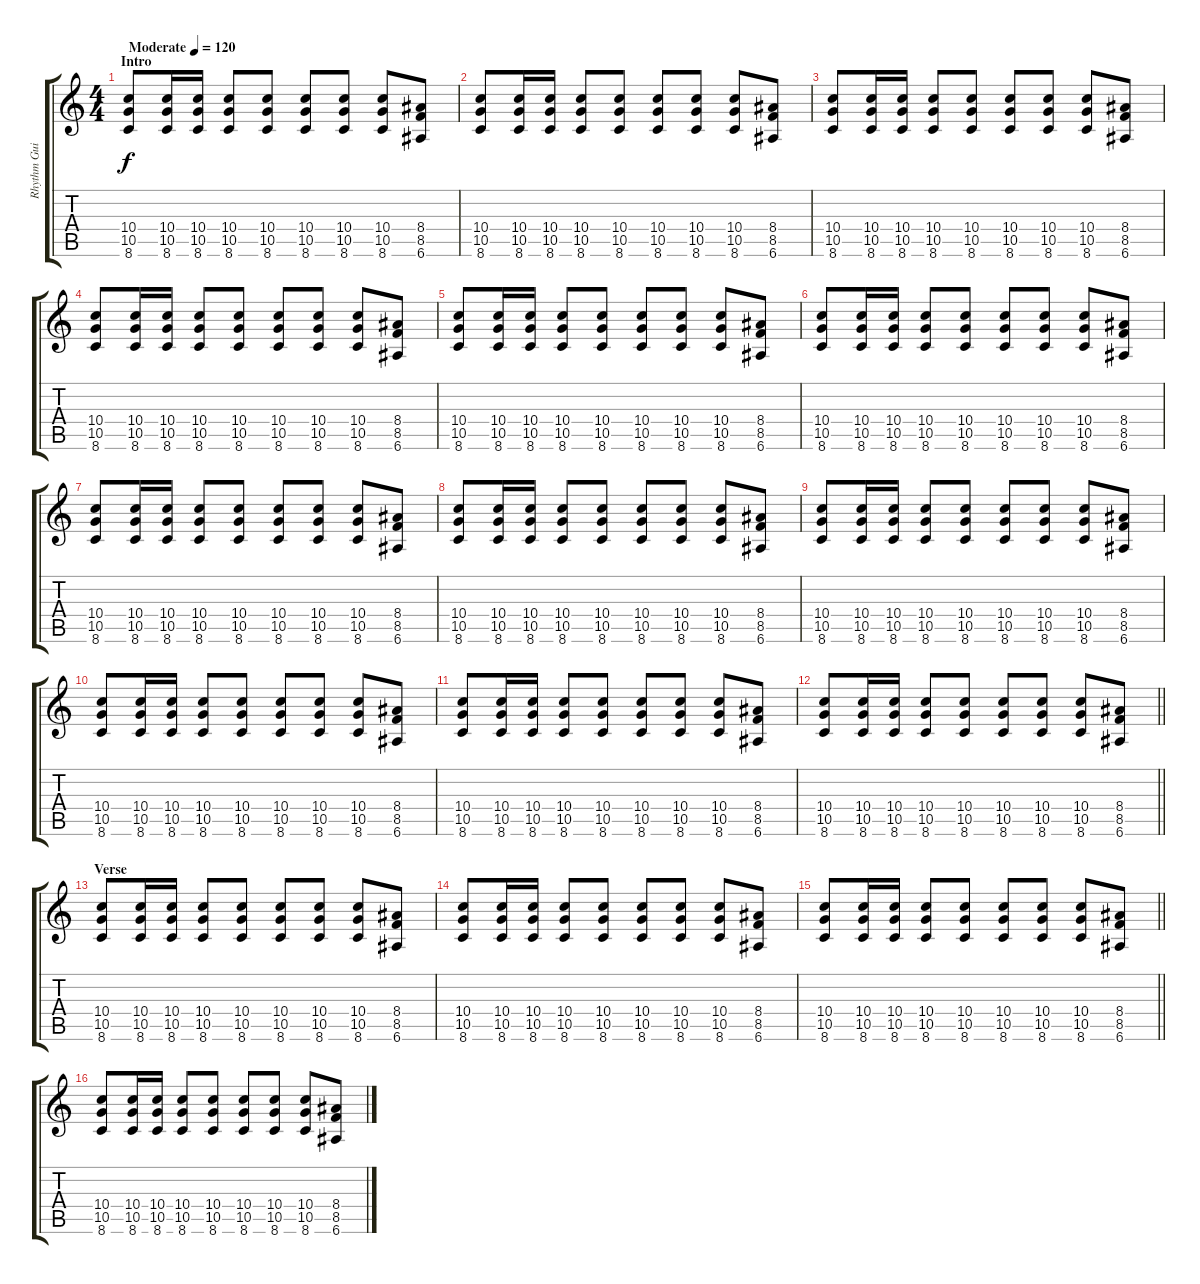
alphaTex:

\track ("Rhythm Guitar" "Rhythm Gui") {instrument overdrivenguitar}
\staff {score tabs}
\tuning (E4 B3 G3 D3 A2 E2) {hide}
\ts (4 4)
\section ("" "Intro")
\tempo (120 "Moderate")
\clef g2
\ks c
(10.4 10.5 8.6).8{dy f instrument overdrivenguitar} (10.4 10.5 8.6).16 (10.4 10.5 8.6).16 (10.4 10.5 8.6).8 (10.4 10.5 8.6).8 (10.4 10.5 8.6).8 (10.4 10.5 8.6).8 (10.4 10.5 8.6).8 (8.4 8.5 6.6).8 |
(10.4 10.5 8.6).8 (10.4 10.5 8.6).16 (10.4 10.5 8.6).16 (10.4 10.5 8.6).8 (10.4 10.5 8.6).8 (10.4 10.5 8.6).8 (10.4 10.5 8.6).8 (10.4 10.5 8.6).8 (8.4 8.5 6.6).8 |
(10.4 10.5 8.6).8 (10.4 10.5 8.6).16 (10.4 10.5 8.6).16 (10.4 10.5 8.6).8 (10.4 10.5 8.6).8 (10.4 10.5 8.6).8 (10.4 10.5 8.6).8 (10.4 10.5 8.6).8 (8.4 8.5 6.6).8 |
(10.4 10.5 8.6).8 (10.4 10.5 8.6).16 (10.4 10.5 8.6).16 (10.4 10.5 8.6).8 (10.4 10.5 8.6).8 (10.4 10.5 8.6).8 (10.4 10.5 8.6).8 (10.4 10.5 8.6).8 (8.4 8.5 6.6).8 |
(10.4 10.5 8.6).8 (10.4 10.5 8.6).16 (10.4 10.5 8.6).16 (10.4 10.5 8.6).8 (10.4 10.5 8.6).8 (10.4 10.5 8.6).8 (10.4 10.5 8.6).8 (10.4 10.5 8.6).8 (8.4 8.5 6.6).8 |
(10.4 10.5 8.6).8 (10.4 10.5 8.6).16 (10.4 10.5 8.6).16 (10.4 10.5 8.6).8 (10.4 10.5 8.6).8 (10.4 10.5 8.6).8 (10.4 10.5 8.6).8 (10.4 10.5 8.6).8 (8.4 8.5 6.6).8 |
(10.4 10.5 8.6).8 (10.4 10.5 8.6).16 (10.4 10.5 8.6).16 (10.4 10.5 8.6).8 (10.4 10.5 8.6).8 (10.4 10.5 8.6).8 (10.4 10.5 8.6).8 (10.4 10.5 8.6).8 (8.4 8.5 6.6).8 |
(10.4 10.5 8.6).8 (10.4 10.5 8.6).16 (10.4 10.5 8.6).16 (10.4 10.5 8.6).8 (10.4 10.5 8.6).8 (10.4 10.5 8.6).8 (10.4 10.5 8.6).8 (10.4 10.5 8.6).8 (8.4 8.5 6.6).8 |
(10.4 10.5 8.6).8 (10.4 10.5 8.6).16 (10.4 10.5 8.6).16 (10.4 10.5 8.6).8 (10.4 10.5 8.6).8 (10.4 10.5 8.6).8 (10.4 10.5 8.6).8 (10.4 10.5 8.6).8 (8.4 8.5 6.6).8 |
(10.4 10.5 8.6).8 (10.4 10.5 8.6).16 (10.4 10.5 8.6).16 (10.4 10.5 8.6).8 (10.4 10.5 8.6).8 (10.4 10.5 8.6).8 (10.4 10.5 8.6).8 (10.4 10.5 8.6).8 (8.4 8.5 6.6).8 |
(10.4 10.5 8.6).8 (10.4 10.5 8.6).16 (10.4 10.5 8.6).16 (10.4 10.5 8.6).8 (10.4 10.5 8.6).8 (10.4 10.5 8.6).8 (10.4 10.5 8.6).8 (10.4 10.5 8.6).8 (8.4 8.5 6.6).8 |
\barLineRight lightlight
(10.4 10.5 8.6).8 (10.4 10.5 8.6).16 (10.4 10.5 8.6).16 (10.4 10.5 8.6).8 (10.4 10.5 8.6).8 (10.4 10.5 8.6).8 (10.4 10.5 8.6).8 (10.4 10.5 8.6).8 (8.4 8.5 6.6).8 |
\section ("" "Verse")
(10.4 10.5 8.6).8 (10.4 10.5 8.6).16 (10.4 10.5 8.6).16 (10.4 10.5 8.6).8 (10.4 10.5 8.6).8 (10.4 10.5 8.6).8 (10.4 10.5 8.6).8 (10.4 10.5 8.6).8 (8.4 8.5 6.6).8 |
(10.4 10.5 8.6).8 (10.4 10.5 8.6).16 (10.4 10.5 8.6).16 (10.4 10.5 8.6).8 (10.4 10.5 8.6).8 (10.4 10.5 8.6).8 (10.4 10.5 8.6).8 (10.4 10.5 8.6).8 (8.4 8.5 6.6).8 |
\barLineRight lightlight
(10.4 10.5 8.6).8 (10.4 10.5 8.6).16 (10.4 10.5 8.6).16 (10.4 10.5 8.6).8 (10.4 10.5 8.6).8 (10.4 10.5 8.6).8 (10.4 10.5 8.6).8 (10.4 10.5 8.6).8 (8.4 8.5 6.6).8 |
(10.4 10.5 8.6).8 (10.4 10.5 8.6).16 (10.4 10.5 8.6).16 (10.4 10.5 8.6).8 (10.4 10.5 8.6).8 (10.4 10.5 8.6).8 (10.4 10.5 8.6).8 (10.4 10.5 8.6).8 (8.4 8.5 6.6).8
